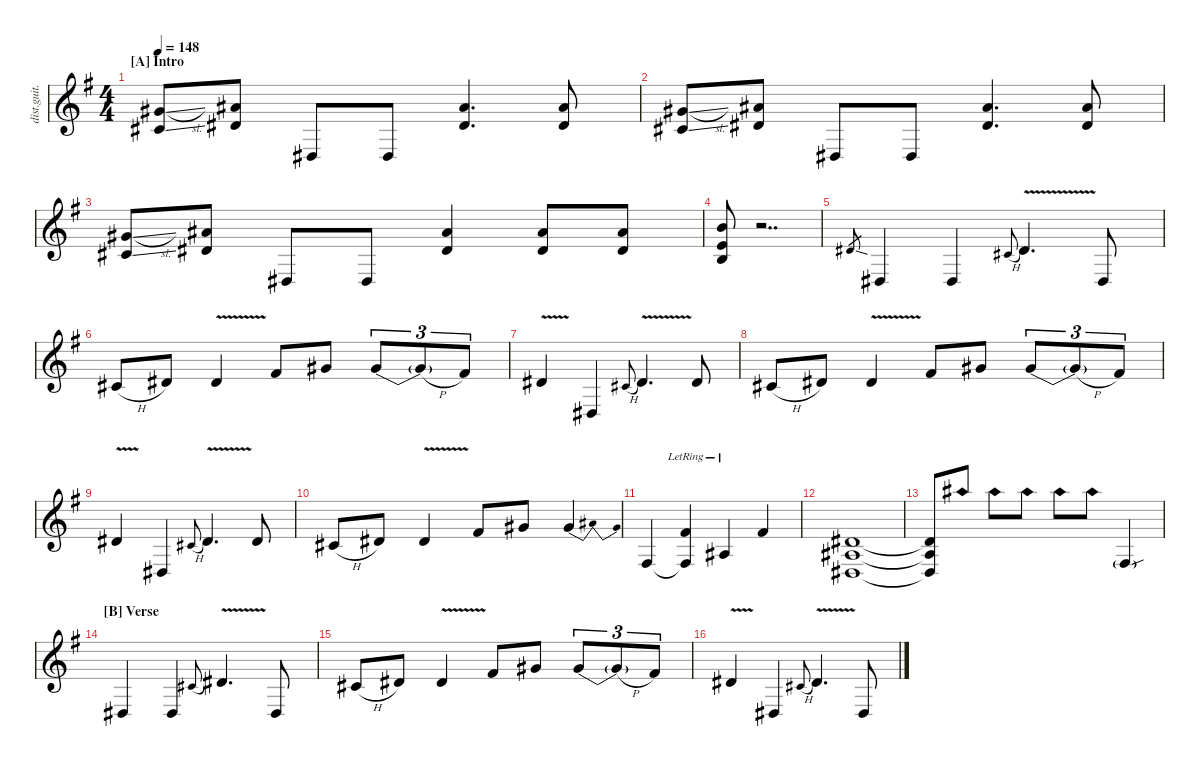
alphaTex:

\defaultSystemsLayout 4
\hideDynamics
\bracketExtendMode nobrackets
\otherSystemsTrackNameOrientation horizontal
\track ("Rhythm Guitar 1 (James)" "dist.guit.") {multiBarRest instrument distortionguitar}
\staff {score}
\tuning (Eb4 Bb3 Gb3 Db3 Ab2 Eb2)
\ts (4 4)
\section ("A" "Intro")
\tempo 148
\clef g2
\ks eminor
(5.5{sl acc #} 7.4{sl acc #}).8{dy mf instrument distortionguitar} (7.5{acc #} 9.4{acc #}).8 0.6{pm acc #}.8 0.6{pm acc #}.8 (7.5{acc #} 9.4{acc #}).4{d} (9.4{acc #} 7.5{acc #}).8 |
(5.5{sl acc #} 7.4{sl acc #}).8 (7.5{acc #} 9.4{acc #}).8 0.6{pm acc #}.8 0.6{pm acc #}.8 (7.5{acc #} 9.4{acc #}).4{d} (9.4{acc #} 7.5{acc #}).8 |
(5.5{sl acc #} 7.4{sl acc #}).8 (7.5{acc #} 9.4{acc #}).8 0.6{pm acc #}.8 0.6{pm acc #}.8 (7.5{acc #} 9.4{acc #}).4 (9.4{acc #} 7.5{acc #}).8 (9.4{acc #} 7.5{acc #}).8 |
(8.5{acc forcenatural} 10.4{acc forcenatural} 8.6{acc forcenatural}).8 r.2{dd} |
12.6{sod acc #}.8{gr} 0.6{acc #}.4 0.6{acc #}.4 5.5{h acc #}.8{gr onbeat} 7.5{v acc #}.4{d} 0.6{acc #}.8 |
5.5{h acc #}.8 7.5{acc #}.8 7.5{v acc #}.4 5.4{acc #}.8 7.4{acc #}.8 7.4{be (bendrelease 0 0 27.599999999999998 4 34.8 4 47.4 0) acc #}.8{tu (3 2)} 7.4{h t acc #}.8{tu (3 2)} 5.4{acc #}.8{tu (3 2)} |
7.5{v acc #}.4 0.6{acc #}.4 5.5{h acc #}.8{gr onbeat} 7.5{v acc #}.4{d} 7.5{acc #}.8 |
5.5{h acc #}.8 7.5{acc #}.8 7.5{v acc #}.4 5.4{acc #}.8 7.4{acc #}.8 7.4{be (bendrelease 0 0 27.599999999999998 4 34.8 4 47.4 0) acc #}.8{tu (3 2)} 7.4{h t acc #}.8{tu (3 2)} 5.4{acc #}.8{tu (3 2)} |
7.5{v acc #}.4 0.6{acc #}.4 5.5{h acc #}.8{gr onbeat} 7.5{v acc #}.4{d} 7.5{acc #}.8 |
5.5{h acc #}.8 7.5{acc #}.8 7.5{v acc #}.4 5.4{acc #}.8 7.4{acc #}.8 7.4{be (bendrelease 0 0 10.2 4 20.4 4 30 0) acc #}.4 |
3.6{acc #}.4 (5.4{lr acc #} 3.6{t acc #}).4 2.5{lr acc #}.4 5.4{acc #}.4 |
(0.6{acc #} 2.5{acc #} 2.4{acc #}).1 |
(0.6{t acc #} 2.5{t acc #} 2.4{t acc #}).8 3.6{nh acc #}.8 3.6{nh acc #}.8 3.6{nh acc #}.8 3.6{nh acc #}.8 3.6{nh acc #}.8 3.6{sou g acc #}.4 |
\section ("B" "Verse")
0.6{acc #}.4 0.6{acc #}.4 5.5{h acc #}.8{gr onbeat} 7.5{v acc #}.4{d} 0.6{acc #}.8 |
5.5{h acc #}.8 7.5{acc #}.8 7.5{v acc #}.4 5.4{acc #}.8 7.4{acc #}.8 7.4{be (bendrelease 0 0 27.599999999999998 4 34.8 4 47.4 0) acc #}.8{tu (3 2)} 7.4{h t acc #}.8{tu (3 2)} 5.4{acc #}.8{tu (3 2)} |
7.5{v acc #}.4 0.6{acc #}.4 5.5{h acc #}.8{gr onbeat} 7.5{v acc #}.4{d} 0.6{acc #}.8
